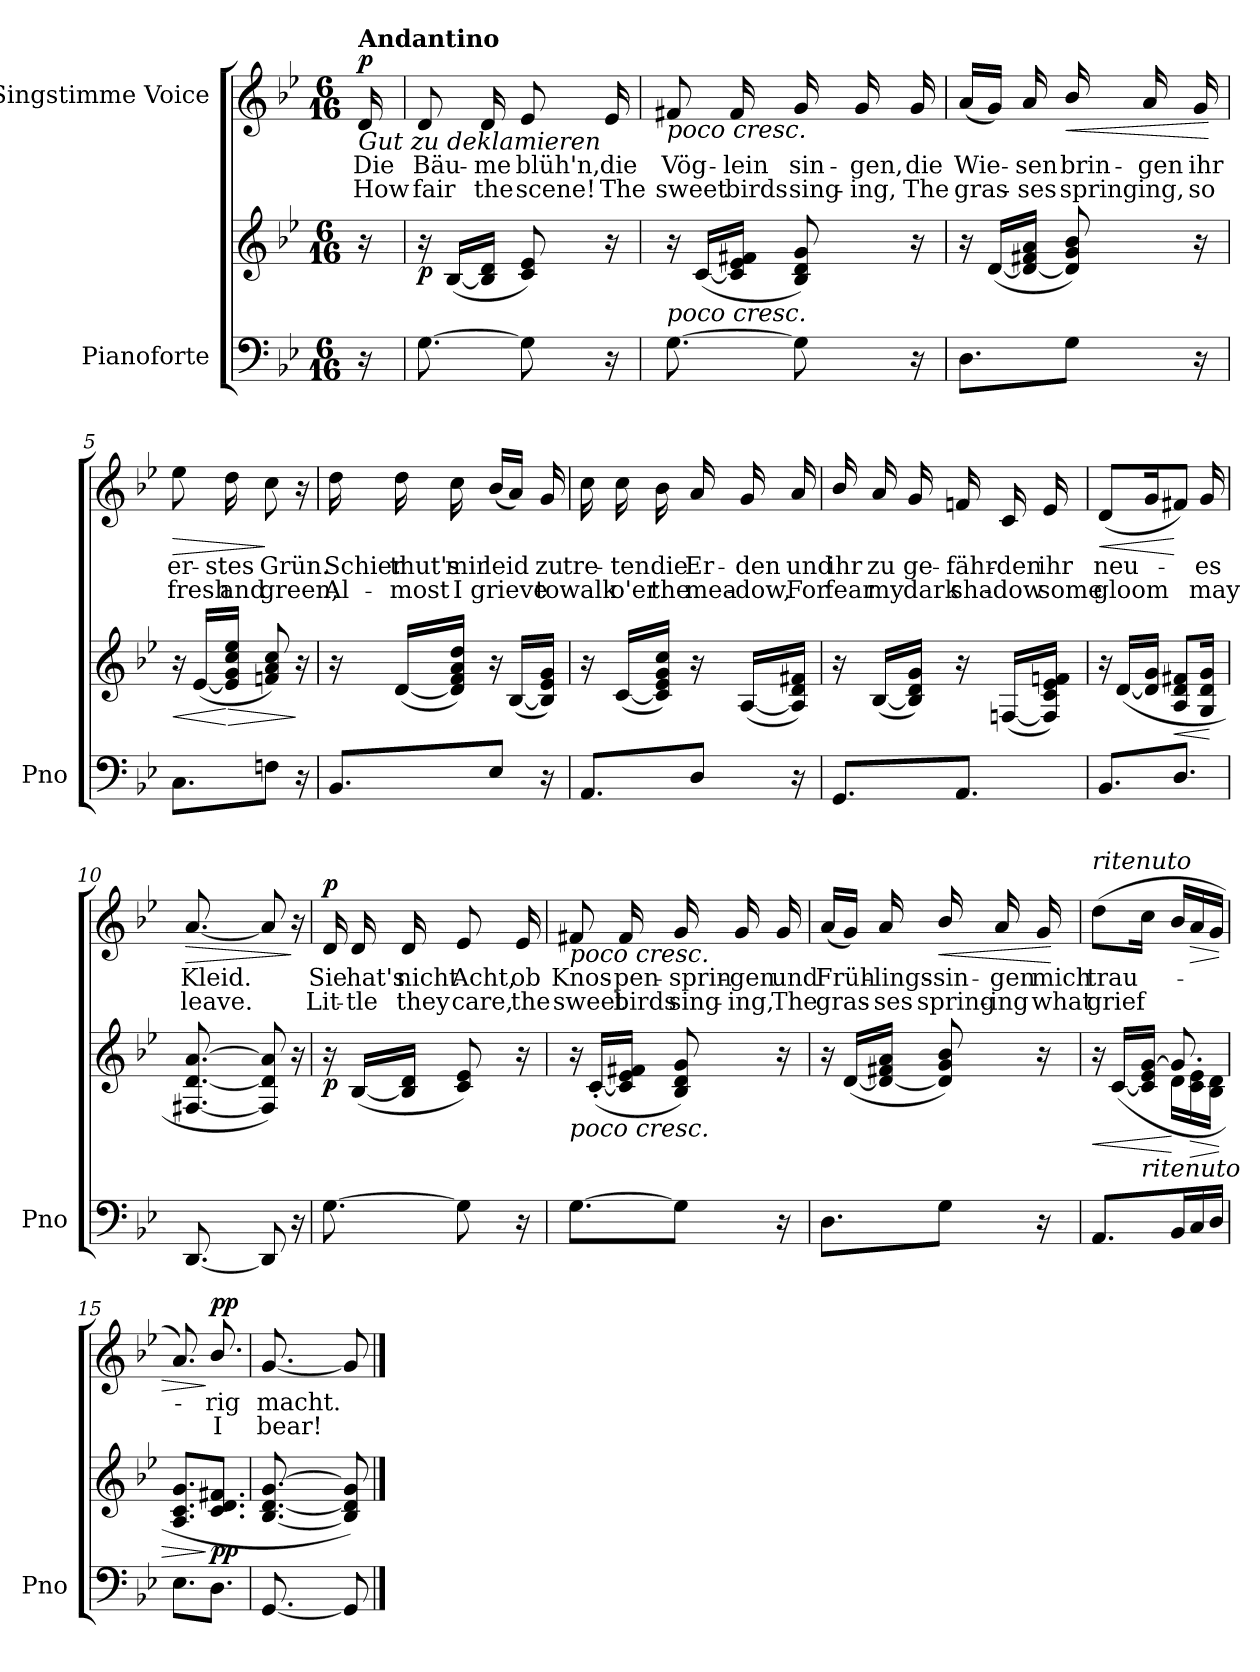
**kern	**kern	**dynam	**kern	**text	**text	**dynam
*part2	*part2	*part2	*part1	*part1	*part1	*part1
*staff3	*staff2	*staff2/3	*staff1	*staff1	*staff1	*staff1
*I"Pianoforte	*	*	*I"Singstimme Voice	*	*	*
*I'Pno	*	*	*	*	*	*
*clefF4	*clefG2	*	*clefG2	*	*	*
*k[b-e-]	*k[b-e-]	*	*k[b-e-]	*	*	*
*M6/16	*M6/16	*	*M6/16	*	*	*
=1	=1	=1	=1	=1	=1	=1
!	!	!	!LO:TX:a:B:t=Andantino	!	!	!
!	!	!	!LO:TX:b:i:t=Gut zu deklamieren	!	!	!
!	!	!	!	!LO:LY:b	!LO:LY:b	!LO:DY:b
16r	16r	.	16d/	Die	How	p
=2	=2	=2	=2	=2	=2	=2
!	!	!LO:DY:b	!	!LO:LY:b	!LO:LY:b	!
[8.G\	16r	p	8d/	Bäu-	fair	.
.	([16B-/LL	.	.	.	.	.
!	!	!	!	!LO:LY:b	!LO:LY:b	!
.	16B-/] 16d/JJ	.	16d/	-me	the	.
!	!	!	!	!LO:LY:b	!LO:LY:b	!
8G\]	8c/ 8e-/)	.	8e-/	blüh'n,	scene!	.
!	!	!	!	!LO:LY:b	!LO:LY:b	!
16r	16r	.	16e-/	die	The	.
=3	=3	=3	=3	=3	=3	=3
!	!	!	!LO:TX:b:i:t=poco cresc.	!	!	!
!	!LO:TX:b:i:t=poco cresc.	!	!	!	!	!
!	!	!	!	!LO:LY:b	!LO:LY:b	!
[8.G\	16r	.	8f#X/	Vög-	sweet	.
.	([16c/LL	.	.	.	.	.
!	!	!	!	!LO:LY:b	!LO:LY:b	!
.	16c/] 16e-/ 16f#X/JJ	.	16f#/	-lein	birds	.
!	!	!	!	!LO:LY:b	!LO:LY:b	!
8G\]	8B-/ 8d/ 8g/)	.	16g/	sin-	sing-	.
!	!	!	!	!LO:LY:b	!LO:LY:b	!
.	.	.	16g/	-gen,	-ing,	.
!	!	!	!	!LO:LY:b	!LO:LY:b	!
16r	16r	.	16g/	die	The	.
!!LO:LB:g=z
=4	=4	=4	=4	=4	=4	=4
!	!	!	!	!LO:LY:b	!LO:LY:b	!
8.D\L	16r	.	(16a/LL	Wie-	gras-	.
.	([16d/LL	.	16g/JJ)	.	.	.
!	!	!	!	!LO:LY:b	!LO:LY:b	!
.	16d/_ 16f#X/ 16a/JJ	.	16a/	-sen	-ses	.
!	!	!	!	!LO:LY:b	!LO:LY:b	!LO:HP:b
8G\J	8d/] 8g/ 8b-/)	.	16b-/	brin-	spring	<
!	!	!	!	!LO:LY:b	!LO:LY:b	!
.	.	.	16a/	-gen	-ing,	.
!	!	!	!	!LO:LY:b	!LO:LY:b	!
16r	16r	.	16g/	ihr	so	.
.	.	.	.	.	.	[
=5	=5	=5	=5	=5	=5	=5
!	!	!LO:HP:b	!	!LO:LY:b	!LO:LY:b	!LO:HP:b
8.C\L	16r	<	8ee-\	er-	fresh	>
.	([16e-/LL	.	.	.	.	.
!	!	!LO:HP:n=1:b	!	!LO:LY:b	!LO:LY:b	!
.	16e-/] 16g/ 16cc/ 16ee-/JJ	[ >	16dd\	-stes	and	.
!	!	!	!	!LO:LY:b	!LO:LY:b	!
8Fn\J	8fn/ 8a/ 8cc/)	.	8cc\	Grün.	green;	]
16r	16r	]	16r	.	.	.
=6	=6	=6	=6	=6	=6	=6
!	!	!	!	!LO:LY:b	!LO:LY:b	!
8.BB-/L	16r	.	16dd\	Schier	Al-	.
!	!	!	!	!LO:LY:b	!LO:LY:b	!
.	([16d/LL	.	16dd\	thut's	-most	.
!	!	!	!	!LO:LY:b	!LO:LY:b	!
.	16d/] 16f/ 16a/ 16dd/JJ)	.	16cc\	mir	I	.
!	!	!	!	!LO:LY:b	!LO:LY:b	!
8E-/J	16r	.	(16b-/LL	leid	grieve	.
.	([16B-/LL	.	16a/JJ)	.	.	.
!	!	!	!	!LO:LY:b	!LO:LY:b	!
16r	16B-/] 16e-/ 16g/JJ)	.	16g/	zu	to	.
=7	=7	=7	=7	=7	=7	=7
!	!	!	!	!LO:LY:b	!LO:LY:b	!
8.AA/L	16r	.	16cc\	tre-	walk	.
!	!	!	!	!LO:LY:b	!LO:LY:b	!
.	([16c/LL	.	16cc\	-ten	o'er	.
!	!	!	!	!LO:LY:b	!LO:LY:b	!
.	16c/] 16e-/ 16g/ 16cc/JJ)	.	16b-\	die	the	.
!	!	!	!	!LO:LY:b	!LO:LY:b	!
8D/J	16r	.	16a/	Er-	mea-	.
!	!	!	!	!LO:LY:b	!LO:LY:b	!
.	([16A/LL	.	16g/	-den	-dow,	.
!	!	!	!	!LO:LY:b	!LO:LY:b	!
16r	16A/] 16d/ 16f#X/JJ)	.	16a/	und	For	.
!!LO:LB:g=z
=8	=8	=8	=8	=8	=8	=8
!	!	!	!	!LO:LY:b	!LO:LY:b	!
8.GG/L	16r	.	16b-/	ihr	fear	.
!	!	!	!	!LO:LY:b	!LO:LY:b	!
.	([16B-/LL	.	16a/	zu	my	.
!	!	!	!	!LO:LY:b	!LO:LY:b	!
.	16B-/] 16d/ 16g/JJ)	.	16g/	ge-	dark	.
!	!	!	!	!LO:LY:b	!LO:LY:b	!
8.AA/J	16r	.	16fn/	-fähr-	sha-	.
!	!	!	!	!LO:LY:b	!LO:LY:b	!
.	([16Fn/LL	.	16c/	-den	-dow	.
!	!	!	!	!LO:LY:b	!LO:LY:b	!
.	16F/] 16c/ 16e-/ 16fn/JJ)	.	16e-/	ihr	some	.
=9	=9	=9	=9	=9	=9	=9
!	!	!	!	!LO:LY:b	!LO:LY:b	!LO:HP:b
8.BB-/L	16r	.	(8d/L	neu-	gloom	<
.	([16d/LL	.	.	.	.	.
.	16d/] 16g/JJ	.	16g/K	.	.	.
!	!	!LO:HP:b	!	!	!	!
8.D/J	8A/ 8d/ 8f#X/L	<	8f#X/J)	.	.	[
!	!	!	!	!LO:LY:b	!LO:LY:b	!
.	16G/ 16d/ 16g/Jk	.	16g/	-es	may	.
.	.	[	.	.	.	.
=10	=10	=10	=10	=10	=10	=10
!	!	!	!	!LO:LY:b	!LO:LY:b	!LO:HP:b
[8.DD/	[8.F#X/ [8.d/ [8.a/	.	[8.a/	Kleid.	leave.	>
8DD/]	8F#/] 8d/] 8a/])	.	8a/]	.	.	.
16r	16r	.	16r	.	.	]
=11	=11	=11	=11	=11	=11	=11
!	!	!LO:DY:b	!	!LO:LY:b	!LO:LY:b	!LO:DY:b
[8.G\	16r	p	16d/	Sie	Lit-	p
!	!	!	!	!LO:LY:b	!LO:LY:b	!
.	([16B-/LL	.	16d/	hat's	-tle	.
!	!	!	!	!LO:LY:b	!LO:LY:b	!
.	16B-/] 16d/JJ	.	16d/	nicht	they	.
!	!	!	!	!LO:LY:b	!LO:LY:b	!
8G\]	8c/ 8e-/)	.	8e-/	Acht,	care,	.
!	!	!	!	!LO:LY:b	!LO:LY:b	!
16r	16r	.	16e-/	ob	the	.
!!LO:PB:g=z
=12	=12	=12	=12	=12	=12	=12
!	!	!	!LO:TX:b:i:t=poco cresc.	!	!	!
!	!LO:TX:b:i:t=poco cresc.	!	!	!	!	!
!	!	!	!	!LO:LY:b	!LO:LY:b	!
[8.G\L	16r	.	8f#X/	Knos-	sweet	.
.	([16c'/LL	.	.	.	.	.
!	!	!	!	!LO:LY:b	!LO:LY:b	!
.	16c/] 16e-/ 16f#X/JJ	.	16f#/	-pen-	birds	.
!	!	!	!	!LO:LY:b	!LO:LY:b	!
8G\J]	8B-/ 8d/ 8g/)	.	16g/	-sprin-	sing-	.
!	!	!	!	!LO:LY:b	!LO:LY:b	!
.	.	.	16g/	-gen	-ing,	.
!	!	!	!	!LO:LY:b	!LO:LY:b	!
16r	16r	.	16g/	und	The	.
=13	=13	=13	=13	=13	=13	=13
!	!	!	!	!LO:LY:b	!LO:LY:b	!
8.D\L	16r	.	(16a/LL	Früh-	gras-	.
.	([16d/LL	.	16g/JJ)	.	.	.
!	!	!	!	!LO:LY:b	!LO:LY:b	!
.	16d/_ 16f#X/ 16a/JJ	.	16a/	-lings-	-ses	.
!	!	!	!	!LO:LY:b	!LO:LY:b	!LO:HP:b
8G\J	8d/] 8g/ 8b-/)	.	16b-/	-sin-	spring-	<
!	!	!	!	!LO:LY:b	!LO:LY:b	!
.	.	.	16a/	-gen	-ing	.
!	!	!	!	!LO:LY:b	!LO:LY:b	!
16r	16r	.	16g/	mich	what	.
.	.	.	.	.	.	[
=14	=14	=14	=14	=14	=14	=14
!	!	!	!LO:TX:a:i:t=ritenuto	!	!	!
!	!	!LO:HP:b	!	!LO:LY:b	!LO:LY:b	!
*	*^	*	*	*	*	*
8.AA/L	16r	8.ryy	<	(8dd\L	trau-	grief	.
.	([16c/LL	.	.	.	.	.	.
!	!LO:TX:b:i:t=ritenuto	!	!	!	!	!	!
.	16c/] 16e-/ [16g/JJ	.	.	16cc\Jk	.	.	.
16BB-/L	8.g/]	16d\LL	[	16b-/LL	.	.	.
!	!	!	!LO:HP:b	!	!	!	!LO:HP:b
16C/	.	16c\ 16e-\	>	16a/	.	.	>
16D/JJ	.	16B-\ 16d\JJ	.	16g/JJ	.	.	.
*	*v	*v	*	*	*	*	*
=15	=15	=15	=15	=15	=15	=15
8.E-\L	8.A/ 8.c/ 8.g/L	.	8.a/)	.	.	.
!	!	!LO:DY:n=1:b	!	!LO:LY:b	!LO:LY:b	!LO:DY:n=1:b
8.D\J	8.c/ 8.d/ 8.f#X/J	] pp	8.b-/	-rig	I	] pp
=16	=16	=16	=16	=16	=16	=16
!	!	!	!	!LO:LY:b	!LO:LY:b	!
[8.GG/	[8.B-/ [8.d/ [8.g/	.	[8.g/	macht.	bear!	.
8GG/]	8B-/] 8d/] 8g/])	.	8g/]	.	.	.
==	==	==	==	==	==	==
*-	*-	*-	*-	*-	*-	*-
